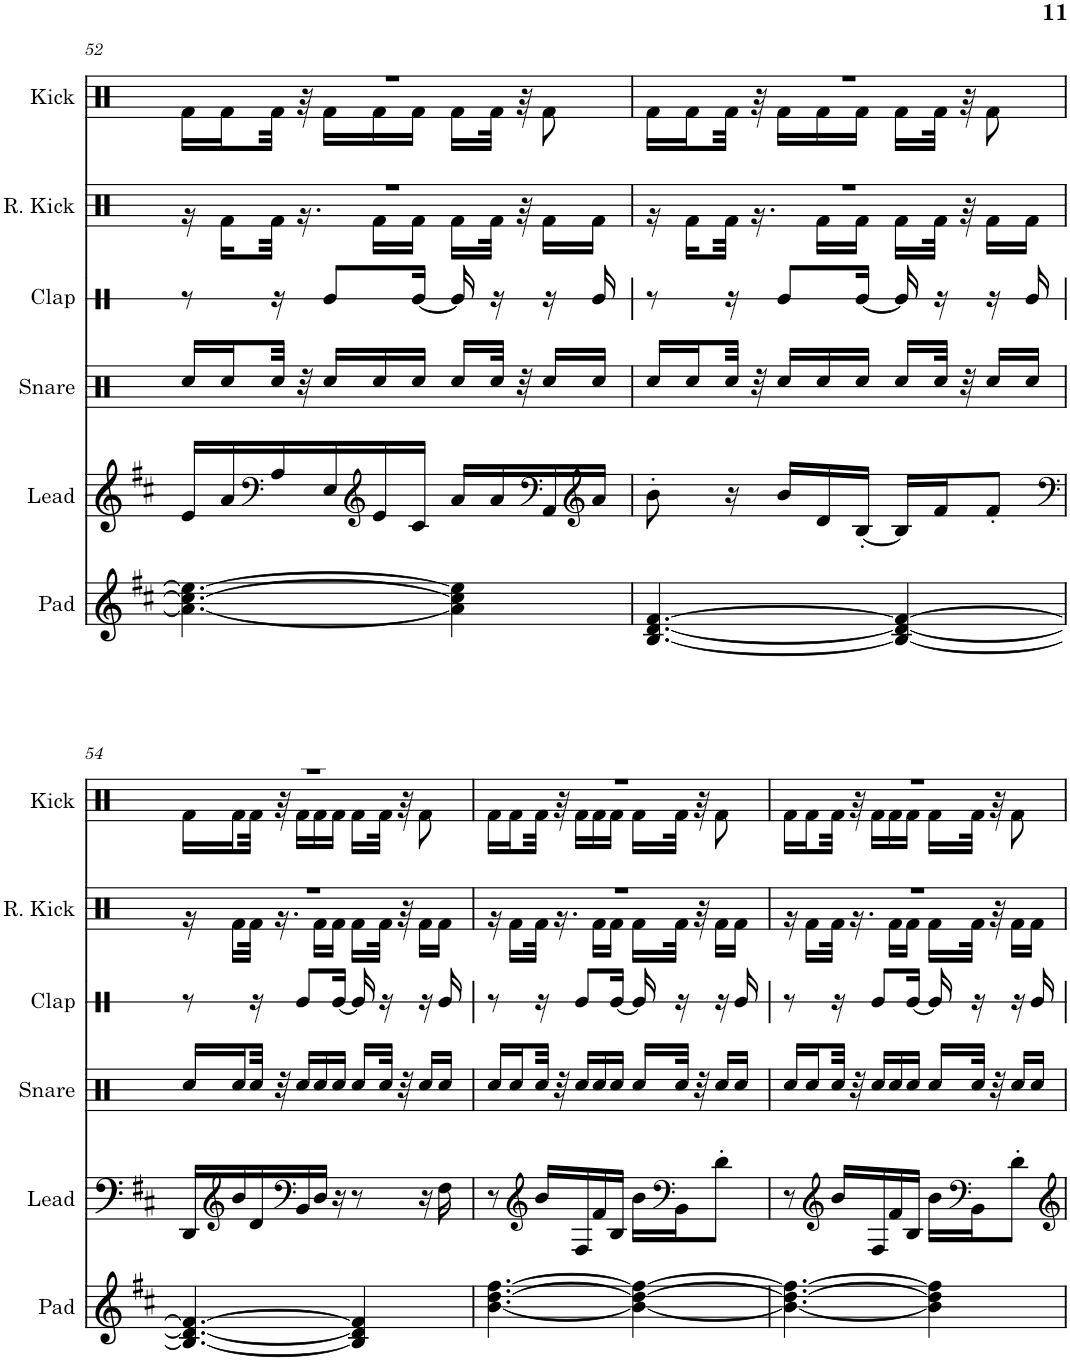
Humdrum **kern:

**kern	**kern	**kern	**kern	**kern	**kern
*part6	*part5	*part4	*part3	*part2	*part1
*staff6	*staff5	*staff4	*staff3	*staff2	*staff1
*I"Pad	*I"Lead	*I"Snare	*I"Clap	*I"Reverb Kick	*I"Kick
*I'Pad	*I'Lead	*I'Snare	*I'Clap	*I'R. Kick	*I'Kick
!!LO:PB:g=z
*clefG2	*clefG2	*clefX	*clefX	*clefX	*clefX
*k[f#c#]	*k[f#c#]	*k[f#c#]	*k[f#c#]	*k[f#c#]	*k[f#c#]
*M5/8	*M5/8	*M5/8	*M5/8	*M5/8	*M5/8
=52	=52	=52	=52	=52	=52
*	*	*	*	*^	*^
4.a\_ 4.cc#\_ 4.ee\_	16e/LL	16Rcc/LL	8r	8%5r	16r	8%5r	16Rf\LL
.	16a/	16Rcc/	.	.	16Rf\LL	.	16Rf\
*	*clefF4	*	*	*	*	*	*
.	16A/	32Rcc/JJk	16r	.	32Rf\JJk	.	32Rf\JJk
.	.	32r	.	.	16.r	.	32r
.	16E/	16Rcc/LL	8Re/L	.	.	.	16Rf\LL
*	*clefG2	*	*	*	*	*	*
.	16e/	16Rcc/	.	.	16Rf\LL	.	16Rf\
.	16c#/JJ	16Rcc/JJ	[16Re/Jk	.	16Rf\JJ	.	16Rf\JJ
4a\] 4cc#\] 4ee\]	16a/LL	16Rcc/LL	16Re/]	.	16Rf\LL	.	16Rf\LL
.	16a/	32Rcc/JJk	16r	.	32Rf\JJk	.	32Rf\JJk
.	.	32r	.	.	32r	.	32r
*	*clefF4	*	*	*	*	*	*
.	16AA/	16Rcc/LL	16r	.	16Rf\LL	.	8Rf\
*	*clefG2	*	*	*	*	*	*
.	16a/JJ	16Rcc/JJ	16Re/	.	16Rf\JJ	.	.
=53	=53	=53	=53	=53	=53	=53	=53
[4.B/ [4.d/ [4.f#/	8b'\	16Rcc/LL	8r	8%5r	16r	8%5r	16Rf\LL
.	.	16Rcc/	.	.	16Rf\LL	.	16Rf\
.	16r	32Rcc/JJk	16r	.	32Rf\JJk	.	32Rf\JJk
.	.	32r	.	.	16.r	.	32r
.	16b/LL	16Rcc/LL	8Re/L	.	.	.	16Rf\LL
.	16d/	16Rcc/	.	.	16Rf\LL	.	16Rf\
.	[16B'/JJ	16Rcc/JJ	[16Re/Jk	.	16Rf\JJ	.	16Rf\JJ
4B/_ 4d/_ 4f#/_	16B/LL]	16Rcc/LL	16Re/]	.	16Rf\LL	.	16Rf\LL
.	16f#/J	32Rcc/JJk	16r	.	32Rf\JJk	.	32Rf\JJk
.	.	32r	.	.	32r	.	32r
.	8f#'/J	16Rcc/LL	16r	.	16Rf\LL	.	8Rf\
.	.	16Rcc/JJ	16Re/	.	16Rf\JJ	.	.
!!LO:LB:g=z	!!
=54	=54	=54	=54	=54	=54	=54	=54
*	*clefF4	*	*	*	*	*	*
4.B/_ 4.d/_ 4.f#/_	16DD/LL	16Rcc/LL	8r	8%5r	16r	8%5r	16Rf\LL
*	*clefG2	*	*	*	*	*	*
.	16b/	16Rcc/	.	.	16Rf\LL	.	16Rf\
.	16d/	32Rcc/JJk	16r	.	32Rf\JJk	.	32Rf\JJk
.	.	32r	.	.	16.r	.	32r
*	*clefF4	*	*	*	*	*	*
.	16BB/	16Rcc/LL	8Re/L	.	.	.	16Rf\LL
.	16D/JJ	16Rcc/	.	.	16Rf\LL	.	16Rf\
.	16r	16Rcc/JJ	[16Re/Jk	.	16Rf\JJ	.	16Rf\JJ
4B/] 4d/] 4f#/]	8r	16Rcc/LL	16Re/]	.	16Rf\LL	.	16Rf\LL
.	.	32Rcc/JJk	16r	.	32Rf\JJk	.	32Rf\JJk
.	.	32r	.	.	32r	.	32r
.	16r	16Rcc/LL	16r	.	16Rf\LL	.	8Rf\
.	16F#\	16Rcc/JJ	16Re/	.	16Rf\JJ	.	.
=55	=55	=55	=55	=55	=55	=55	=55
[4.b\ [4.dd\ [4.ff#\	8r	16Rcc/LL	8r	8%5r	16r	8%5r	16Rf\LL
.	.	16Rcc/	.	.	16Rf\LL	.	16Rf\
*	*clefG2	*	*	*	*	*	*
.	16b/LL	32Rcc/JJk	16r	.	32Rf\JJk	.	32Rf\JJk
.	.	32r	.	.	16.r	.	32r
.	16F#/	16Rcc/LL	8Re/L	.	.	.	16Rf\LL
.	16f#/	16Rcc/	.	.	16Rf\LL	.	16Rf\
.	16B/JJ	16Rcc/JJ	[16Re/Jk	.	16Rf\JJ	.	16Rf\JJ
4b\_ 4dd\_ 4ff#\_	16b\LL	16Rcc/LL	16Re/]	.	16Rf\LL	.	16Rf\LL
*	*clefF4	*	*	*	*	*	*
.	16BB\J	32Rcc/JJk	16r	.	32Rf\JJk	.	32Rf\JJk
.	.	32r	.	.	32r	.	32r
.	8d'\J	16Rcc/LL	16r	.	16Rf\LL	.	8Rf\
.	.	16Rcc/JJ	16Re/	.	16Rf\JJ	.	.
=56	=56	=56	=56	=56	=56	=56	=56
4.b\_ 4.dd\_ 4.ff#\_	8r	16Rcc/LL	8r	8%5r	16r	8%5r	16Rf\LL
.	.	16Rcc/	.	.	16Rf\LL	.	16Rf\
*	*clefG2	*	*	*	*	*	*
.	16b/LL	32Rcc/JJk	16r	.	32Rf\JJk	.	32Rf\JJk
.	.	32r	.	.	16.r	.	32r
.	16F#/	16Rcc/LL	8Re/L	.	.	.	16Rf\LL
.	16f#/	16Rcc/	.	.	16Rf\LL	.	16Rf\
.	16B/JJ	16Rcc/JJ	[16Re/Jk	.	16Rf\JJ	.	16Rf\JJ
4b\] 4dd\] 4ff#\]	16b\LL	16Rcc/LL	16Re/]	.	16Rf\LL	.	16Rf\LL
*	*clefF4	*	*	*	*	*	*
.	16BB\J	32Rcc/JJk	16r	.	32Rf\JJk	.	32Rf\JJk
.	.	32r	.	.	32r	.	32r
.	8d'\J	16Rcc/LL	16r	.	16Rf\LL	.	8Rf\
.	.	16Rcc/JJ	16Re/	.	16Rf\JJ	.	.
*	*	*	*	*v	*v	*	*
*	*	*	*	*	*v	*v
=	=	=	=	=	=
*-	*-	*-	*-	*-	*-
